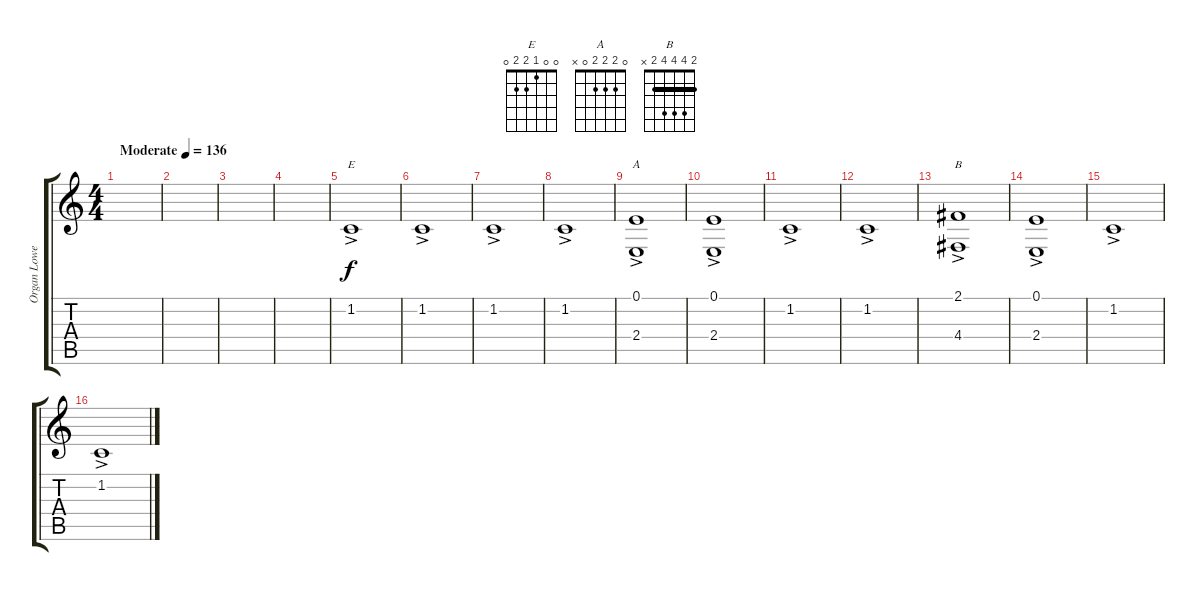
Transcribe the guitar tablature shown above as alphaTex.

\track ("Organ Lower" "Organ Lowe") {instrument drawbarorgan}
\staff {score tabs}
\tuning (E4 B3 G3 D3 A2 E2) {hide}
\chord ("E" 0 0 1 2 2 0)
\chord ("A" 0 2 2 2 0 x)
\chord ("B" 2 4 4 4 2 x) {barre 2}
\ts (4 4)
\tempo (136 "Moderate")
\clef g2
\ks c
|
|
|
|
1.2{ac}.1{ch "E"} |
1.2{ac}.1 |
1.2{ac}.1 |
1.2{ac}.1 |
(0.1{ac} 2.4{ac}).1{ch "A"} |
(0.1{ac} 2.4{ac}).1 |
1.2{ac}.1 |
1.2{ac}.1 |
(2.1{ac} 4.4{ac}).1{ch "B"} |
(0.1{ac} 2.4{ac}).1 |
1.2{ac}.1 |
1.2{ac}.1
